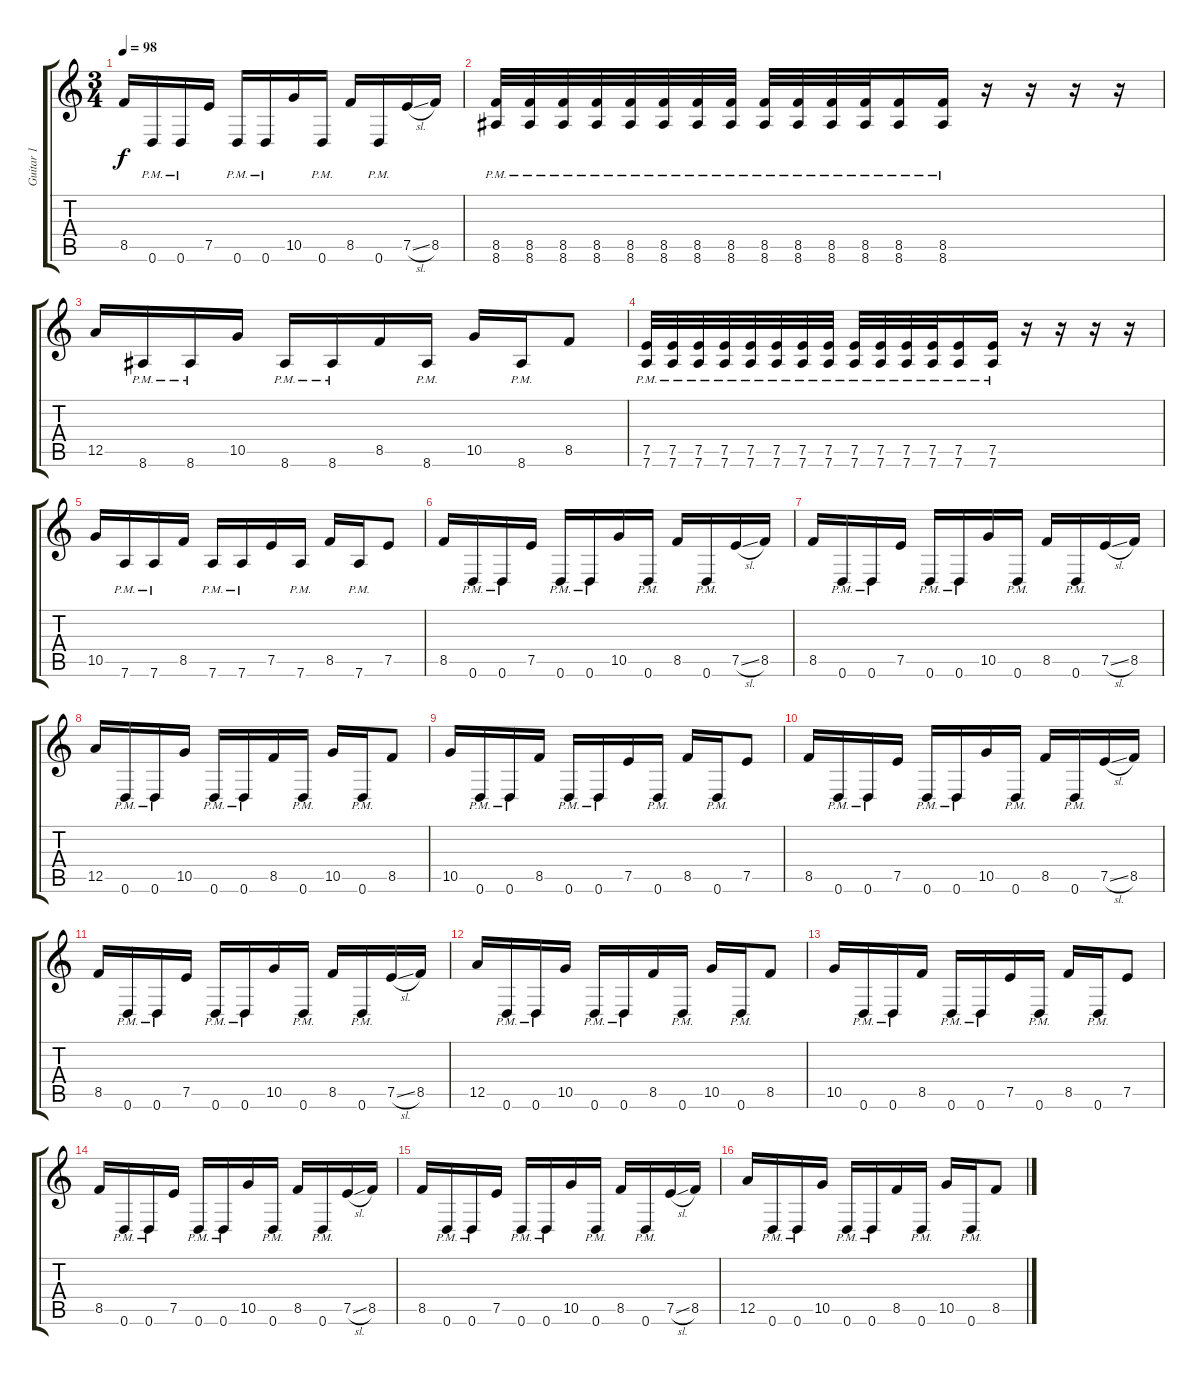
\track ("Guitar 1" "Guitar 1") {instrument distortionguitar}
\staff {score tabs}
\tuning (E4 B3 G3 D3 A2 D2) {hide}
\ts (3 4)
\tempo 98
\clef g2
\ks c
8.5.16{dy f} 0.6{pm}.16 0.6{pm}.16 7.5.16 0.6{pm}.16 0.6{pm}.16 10.5.16 0.6{pm}.16 8.5.16 0.6{pm}.16 7.5{sl}.16 8.5.16 |
(8.5{pm} 8.6{pm}).32 (8.5{pm} 8.6{pm}).32 (8.5{pm} 8.6{pm}).32 (8.5{pm} 8.6{pm}).32 (8.5{pm} 8.6{pm}).32 (8.5{pm} 8.6{pm}).32 (8.5{pm} 8.6{pm}).32 (8.5{pm} 8.6{pm}).32 (8.5{pm} 8.6{pm}).32 (8.5{pm} 8.6{pm}).32 (8.5{pm} 8.6{pm}).32 (8.5{pm} 8.6{pm}).32 (8.5{pm} 8.6{pm}).16 (8.5{pm} 8.6{pm}).16 r.16 r.16 r.16 r.16 |
12.5.16 8.6{pm}.16 8.6{pm}.16 10.5.16 8.6{pm}.16 8.6{pm}.16 8.5.16 8.6{pm}.16 10.5.16 8.6{pm}.16 8.5.8 |
(7.5{pm} 7.6{pm}).32 (7.5{pm} 7.6{pm}).32 (7.5{pm} 7.6{pm}).32 (7.5{pm} 7.6{pm}).32 (7.5{pm} 7.6{pm}).32 (7.5{pm} 7.6{pm}).32 (7.5{pm} 7.6{pm}).32 (7.5{pm} 7.6{pm}).32 (7.5{pm} 7.6{pm}).32 (7.5{pm} 7.6{pm}).32 (7.5{pm} 7.6{pm}).32 (7.5{pm} 7.6{pm}).32 (7.5{pm} 7.6{pm}).16 (7.5{pm} 7.6{pm}).16 r.16 r.16 r.16 r.16 |
10.5.16 7.6{pm}.16 7.6{pm}.16 8.5.16 7.6{pm}.16 7.6{pm}.16 7.5.16 7.6{pm}.16 8.5.16 7.6{pm}.16 7.5.8 |
8.5.16 0.6{pm}.16 0.6{pm}.16 7.5.16 0.6{pm}.16 0.6{pm}.16 10.5.16 0.6{pm}.16 8.5.16 0.6{pm}.16 7.5{sl}.16 8.5.16 |
8.5.16 0.6{pm}.16 0.6{pm}.16 7.5.16 0.6{pm}.16 0.6{pm}.16 10.5.16 0.6{pm}.16 8.5.16 0.6{pm}.16 7.5{sl}.16 8.5.16 |
12.5.16 0.6{pm}.16 0.6{pm}.16 10.5.16 0.6{pm}.16 0.6{pm}.16 8.5.16 0.6{pm}.16 10.5.16 0.6{pm}.16 8.5.8 |
10.5.16 0.6{pm}.16 0.6{pm}.16 8.5.16 0.6{pm}.16 0.6{pm}.16 7.5.16 0.6{pm}.16 8.5.16 0.6{pm}.16 7.5.8 |
8.5.16 0.6{pm}.16 0.6{pm}.16 7.5.16 0.6{pm}.16 0.6{pm}.16 10.5.16 0.6{pm}.16 8.5.16 0.6{pm}.16 7.5{sl}.16 8.5.16 |
8.5.16 0.6{pm}.16 0.6{pm}.16 7.5.16 0.6{pm}.16 0.6{pm}.16 10.5.16 0.6{pm}.16 8.5.16 0.6{pm}.16 7.5{sl}.16 8.5.16 |
12.5.16 0.6{pm}.16 0.6{pm}.16 10.5.16 0.6{pm}.16 0.6{pm}.16 8.5.16 0.6{pm}.16 10.5.16 0.6{pm}.16 8.5.8 |
10.5.16 0.6{pm}.16 0.6{pm}.16 8.5.16 0.6{pm}.16 0.6{pm}.16 7.5.16 0.6{pm}.16 8.5.16 0.6{pm}.16 7.5.8 |
8.5.16 0.6{pm}.16 0.6{pm}.16 7.5.16 0.6{pm}.16 0.6{pm}.16 10.5.16 0.6{pm}.16 8.5.16 0.6{pm}.16 7.5{sl}.16 8.5.16 |
8.5.16 0.6{pm}.16 0.6{pm}.16 7.5.16 0.6{pm}.16 0.6{pm}.16 10.5.16 0.6{pm}.16 8.5.16 0.6{pm}.16 7.5{sl}.16 8.5.16 |
12.5.16 0.6{pm}.16 0.6{pm}.16 10.5.16 0.6{pm}.16 0.6{pm}.16 8.5.16 0.6{pm}.16 10.5.16 0.6{pm}.16 8.5.8
